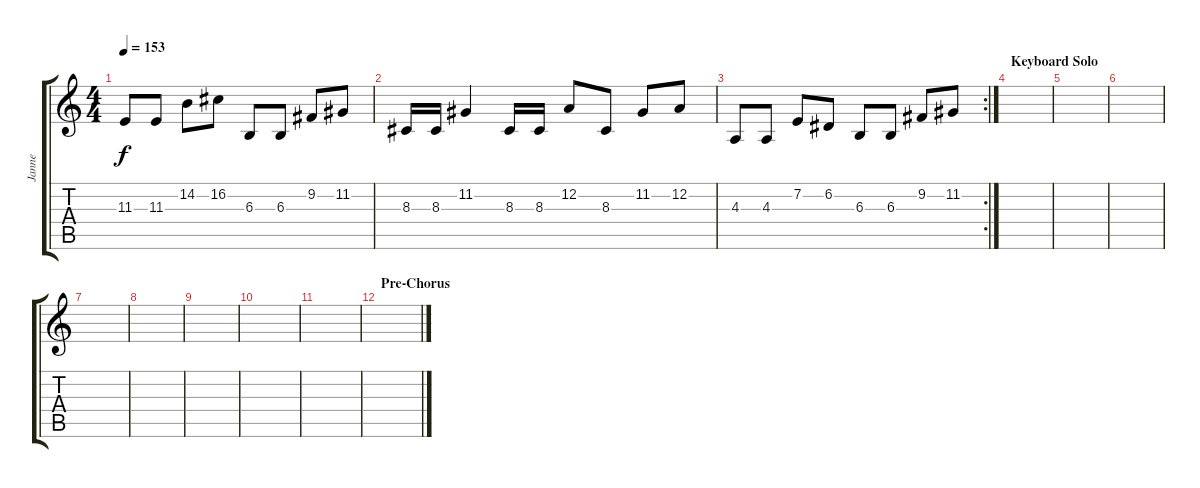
\track ("Janne" "Janne") {instrument pad1newage}
\staff {score tabs}
\tuning (D4 A3 F3 C3 G2 D2) {hide}
\ts (4 4)
\tempo 153
\clef g2
\ks c
11.3.8{dy f} 11.3.8 14.2.8 16.2.8 6.3.8 6.3.8 9.2.8 11.2.8 |
8.3.16 8.3.16 11.2.4 8.3.16 8.3.16 12.2.8 8.3.8 11.2.8 12.2.8 |
\rc 2
4.3.8 4.3.8 7.2.8 6.2.8 6.3.8 6.3.8 9.2.8 11.2.8 |
\section ("" "Keyboard Solo")
|
|
|
|
|
|
|
|
\section ("" "Pre-Chorus")
